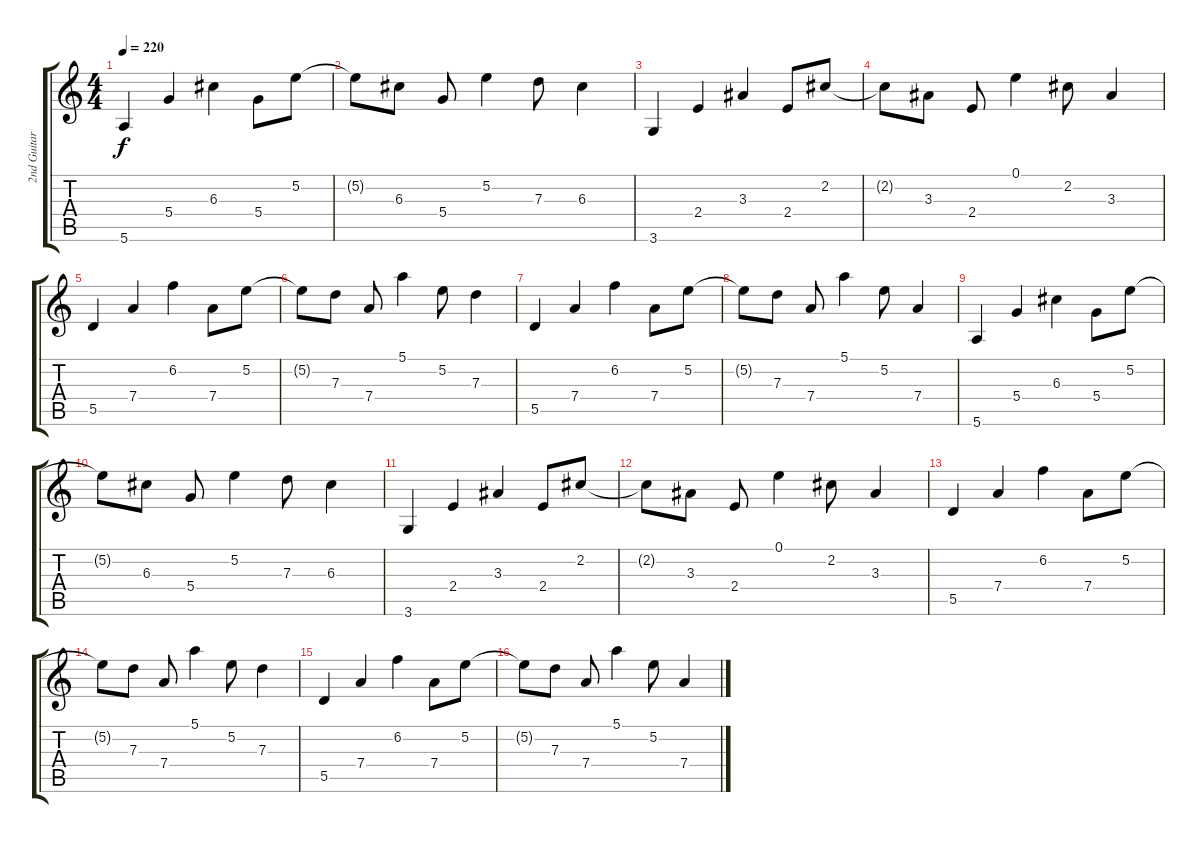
\track ("2nd Guitar" "2nd Guitar") {instrument electricguitarjazz}
\staff {score tabs}
\tuning (E4 B3 G3 D3 A2 E2) {hide}
\ts (4 4)
\tempo 220
\clef g2
\ks c
5.6.4{dy f} 5.4.4 6.3.4 5.4.8 5.2.8 |
5.2{t}.8 6.3.8 5.4.8 5.2.4 7.3.8 6.3.4 |
3.6.4 2.4.4 3.3.4 2.4.8 2.2.8 |
2.2{t}.8 3.3.8 2.4.8 0.1.4 2.2.8 3.3.4 |
5.5.4 7.4.4 6.2.4 7.4.8 5.2.8 |
5.2{t}.8 7.3.8 7.4.8 5.1.4 5.2.8 7.3.4 |
5.5.4 7.4.4 6.2.4 7.4.8 5.2.8 |
5.2{t}.8 7.3.8 7.4.8 5.1.4 5.2.8 7.4.4 |
5.6.4 5.4.4 6.3.4 5.4.8 5.2.8 |
5.2{t}.8 6.3.8 5.4.8 5.2.4 7.3.8 6.3.4 |
3.6.4 2.4.4 3.3.4 2.4.8 2.2.8 |
2.2{t}.8 3.3.8 2.4.8 0.1.4 2.2.8 3.3.4 |
5.5.4 7.4.4 6.2.4 7.4.8 5.2.8 |
5.2{t}.8 7.3.8 7.4.8 5.1.4 5.2.8 7.3.4 |
5.5.4 7.4.4 6.2.4 7.4.8 5.2.8 |
5.2{t}.8 7.3.8 7.4.8 5.1.4 5.2.8 7.4.4
